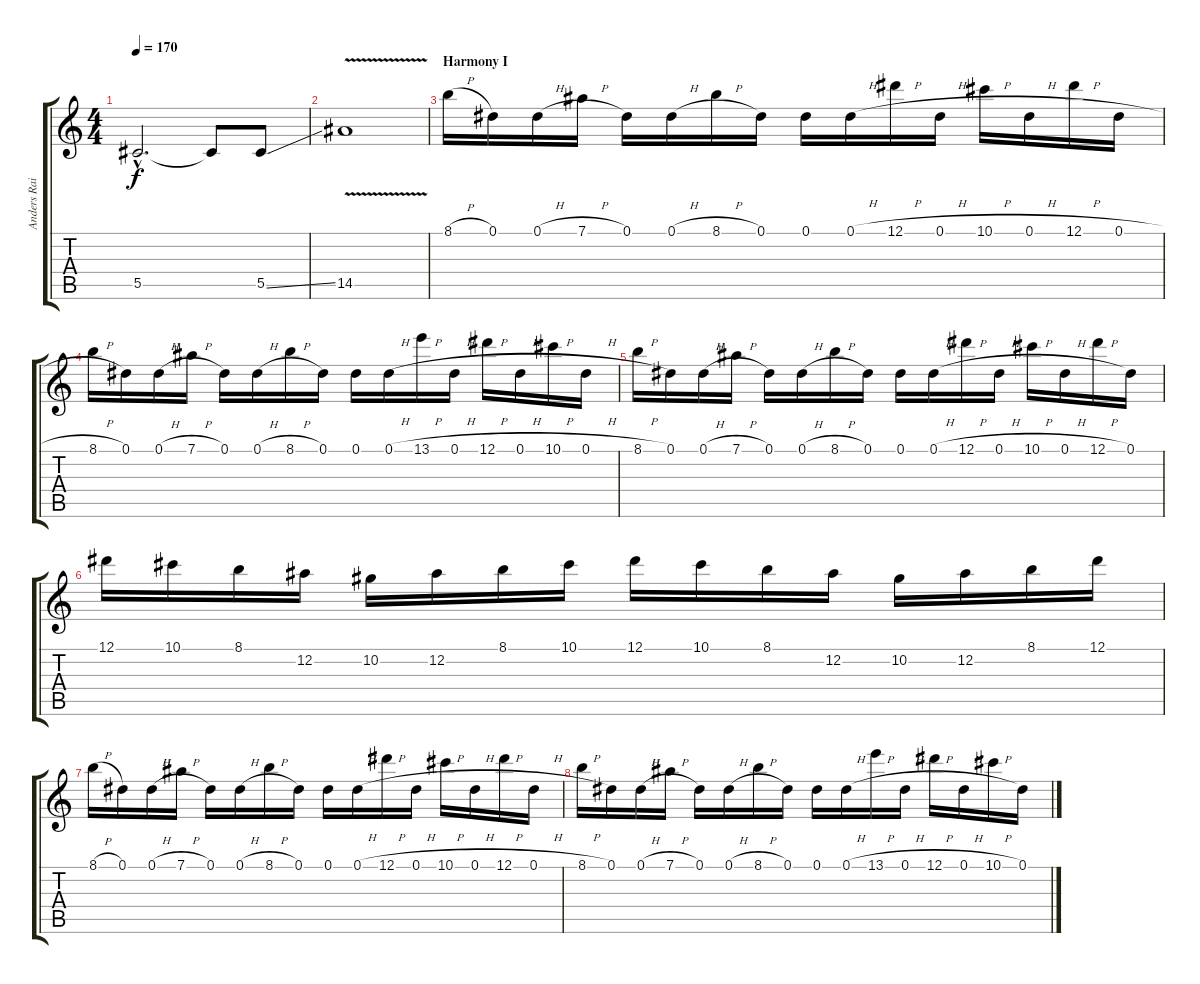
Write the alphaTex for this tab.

\track ("Anders Rain" "Anders Rai") {instrument distortionguitar}
\staff {score tabs}
\tuning (Eb4 Bb3 Gb3 Db3 Ab2 Eb2) {hide}
\ts (4 4)
\tempo 170
\clef g2
\ks c
5.5{hac}.2{d dy f} 5.5{t}.8 5.5{ss}.8 |
14.5{v}.1 |
\section ("" "Harmony I")
8.1{h}.16 0.1.16 0.1{h}.16 7.1{h}.16 0.1.16 0.1{h}.16 8.1{h}.16 0.1.16 0.1.16 0.1{h}.16 12.1{h}.16 0.1{h}.16 10.1{h}.16 0.1{h}.16 12.1{h}.16 0.1{h}.16 |
8.1{h}.16 0.1.16 0.1{h}.16 7.1{h}.16 0.1.16 0.1{h}.16 8.1{h}.16 0.1.16 0.1.16 0.1{h}.16 13.1{h}.16 0.1{h}.16 12.1{h}.16 0.1{h}.16 10.1{h}.16 0.1{h}.16 |
8.1{h}.16 0.1.16 0.1{h}.16 7.1{h}.16 0.1.16 0.1{h}.16 8.1{h}.16 0.1.16 0.1.16 0.1{h}.16 12.1{h}.16 0.1{h}.16 10.1{h}.16 0.1{h}.16 12.1{h}.16 0.1.16 |
12.1.16 10.1.16 8.1.16 12.2.16 10.2.16 12.2.16 8.1.16 10.1.16 12.1.16 10.1.16 8.1.16 12.2.16 10.2.16 12.2.16 8.1.16 12.1.16 |
8.1{h}.16 0.1.16 0.1{h}.16 7.1{h}.16 0.1.16 0.1{h}.16 8.1{h}.16 0.1.16 0.1.16 0.1{h}.16 12.1{h}.16 0.1{h}.16 10.1{h}.16 0.1{h}.16 12.1{h}.16 0.1{h}.16 |
8.1{h}.16 0.1.16 0.1{h}.16 7.1{h}.16 0.1.16 0.1{h}.16 8.1{h}.16 0.1.16 0.1.16 0.1{h}.16 13.1{h}.16 0.1{h}.16 12.1{h}.16 0.1{h}.16 10.1{h}.16 0.1{h}.16
